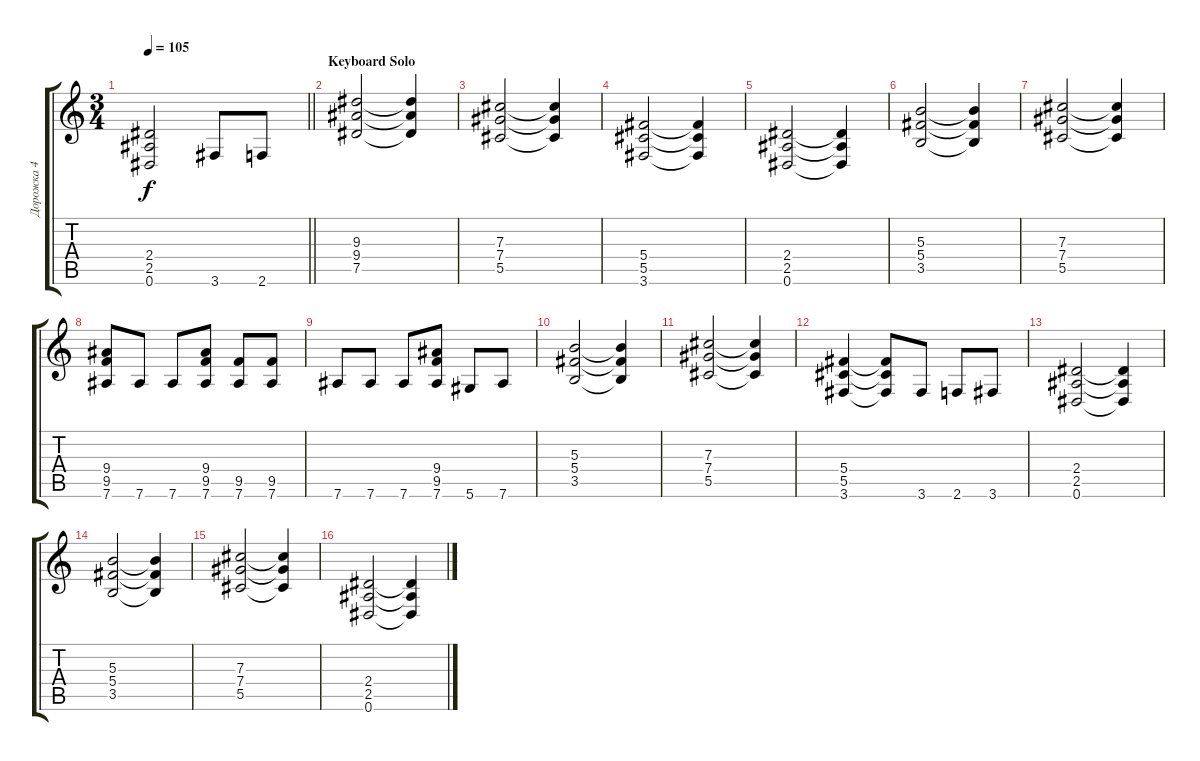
\track ("Дорожка 4" "Дорожка 4") {instrument distortionguitar}
\staff {score tabs}
\tuning (Eb4 Bb3 Gb3 Db3 Ab2 Eb2) {hide}
\ts (3 4)
\tempo 105
\clef g2
\barLineRight lightlight
\ks c
(2.4 2.5 0.6).2{dy f} 3.6.8 2.6.8 |
\section ("" "Keyboard Solo")
(9.3 9.4 7.5).2 (9.3{t} 9.4{t} 7.5{t}).4 |
(7.3 7.4 5.5).2 (7.3{t} 7.4{t} 5.5{t}).4 |
(5.4 5.5 3.6).2 (5.4{t} 5.5{t} 3.6{t}).4 |
(2.4 2.5 0.6).2 (2.4{t} 2.5{t} 0.6{t}).4 |
(5.3 5.4 3.5).2 (5.3{t} 5.4{t} 3.5{t}).4 |
(7.3 7.4 5.5).2 (7.3{t} 7.4{t} 5.5{t}).4 |
(9.4 9.5 7.6).8 7.6.8 7.6.8 (9.4 9.5 7.6).8 (9.5 7.6).8 (9.5 7.6).8 |
7.6.8 7.6.8 7.6.8 (9.4 9.5 7.6).8 5.6.8 7.6.8 |
(5.3 5.4 3.5).2 (5.3{t} 5.4{t} 3.5{t}).4 |
(7.3 7.4 5.5).2 (7.3{t} 7.4{t} 5.5{t}).4 |
(5.4 5.5 3.6).4 (5.4{t} 5.5{t} 3.6{t}).8 3.6.8 2.6.8 3.6.8 |
(2.4 2.5 0.6).2 (2.4{t} 2.5{t} 0.6{t}).4 |
(5.3 5.4 3.5).2 (5.3{t} 5.4{t} 3.5{t}).4 |
(7.3 7.4 5.5).2 (7.3{t} 7.4{t} 5.5{t}).4 |
(2.4 2.5 0.6).2 (2.4{t} 2.5{t} 0.6{t}).4
